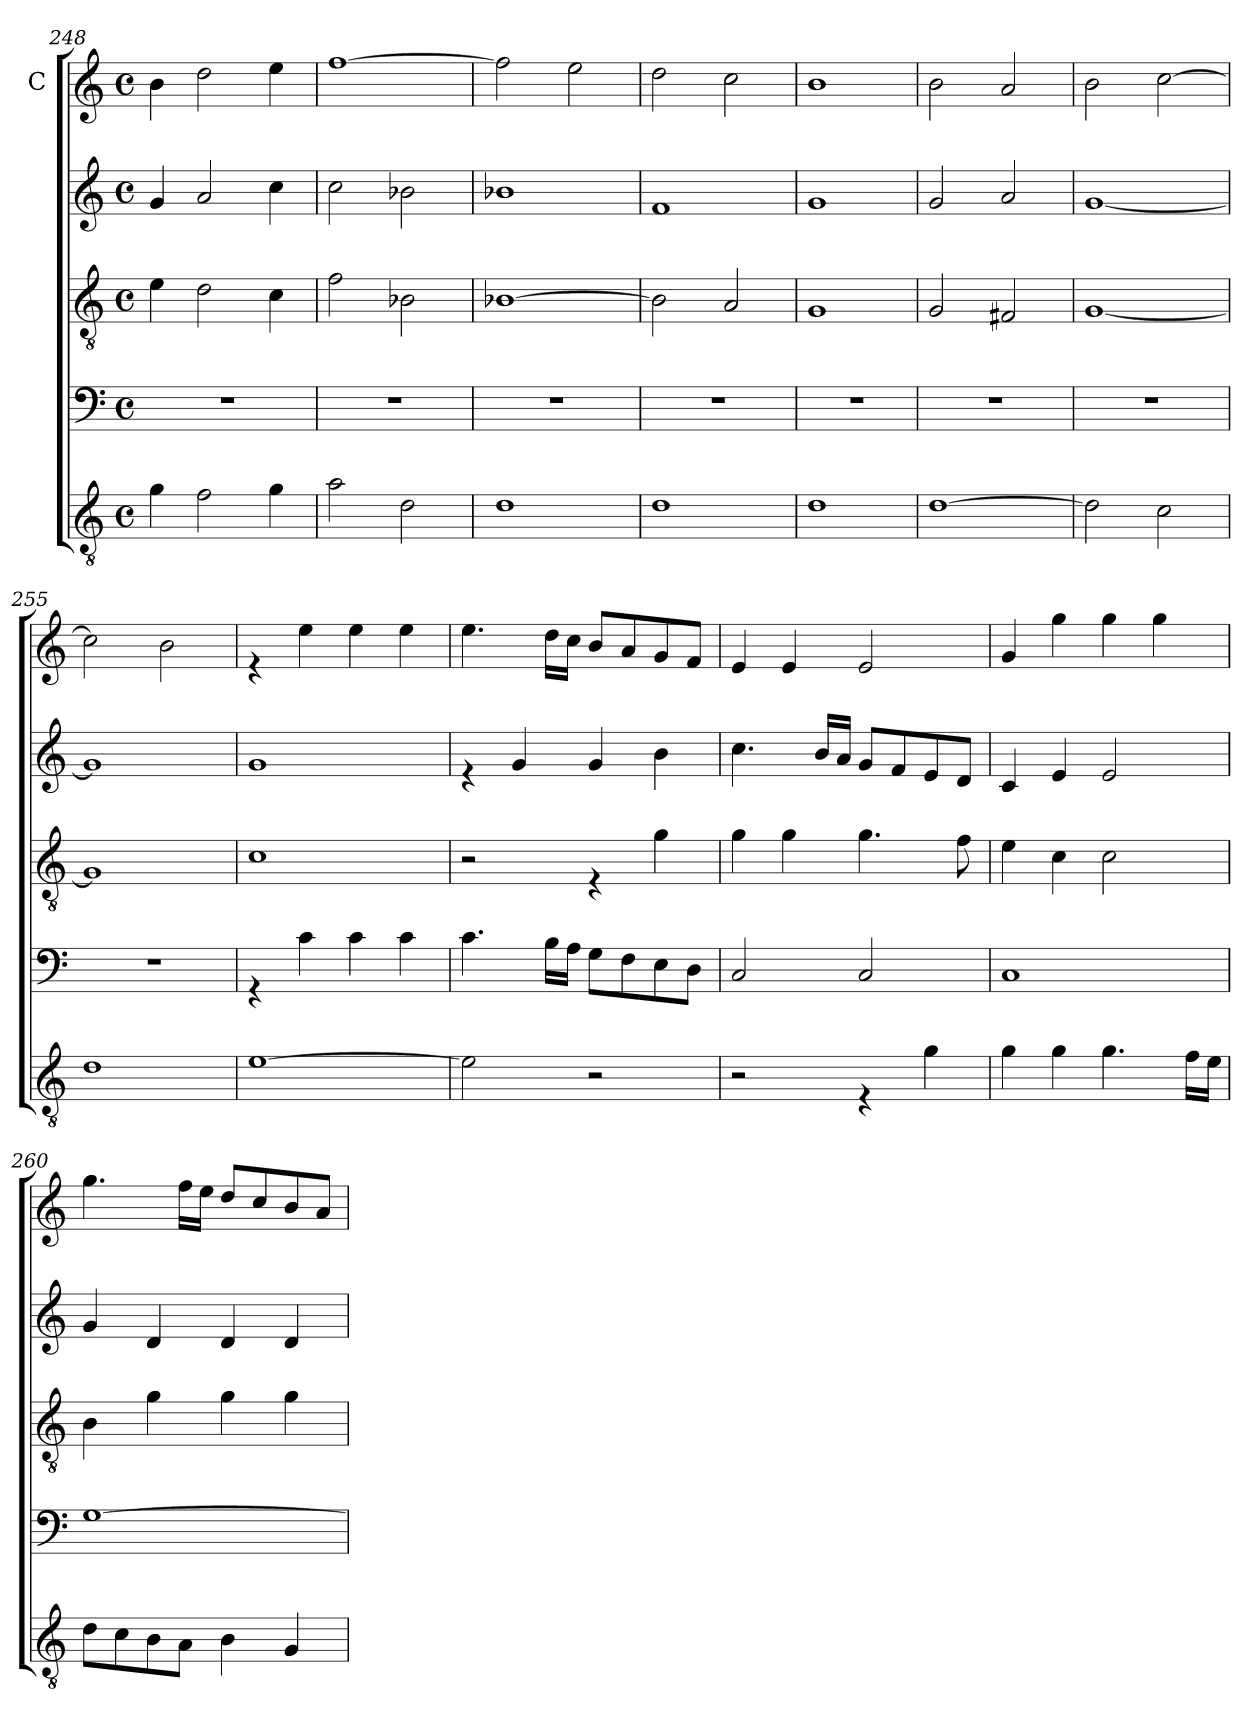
**kern	**kern	**kern	**kern	**kern
*part5	*part4	*part3	*part2	*part1
*staff5	*staff4	*staff3	*staff2	*staff1
*	*	*	*	*I"C
!!LO:LB:g=z
*clefGv2	*clefF4	*clefGv2	*clefG2	*clefG2
*k[]	*k[]	*k[]	*k[]	*k[]
*C:	*C:	*C:	*C:	*C:
*M4/4	*M4/4	*M4/4	*M4/4	*M4/4
*met(c)	*met(c)	*met(c)	*met(c)	*met(c)
=248	=248	=248	=248	=248
4g\	1r	4e\	4g/	4b\
2f\	.	2d\	2a/	2dd\
4g\	.	4c\	4cc\	4ee\
=249	=249	=249	=249	=249
2a\	1r	2f\	2cc\	[>1ff
2d\	.	2B-X\	2b-X\	.
=250	=250	=250	=250	=250
1d	1r	[>1B-X	1b-X	2ff\]
.	.	.	.	2ee\
=251	=251	=251	=251	=251
1d	1r	2B-\]	1f	2dd\
.	.	2A/	.	2cc\
=252	=252	=252	=252	=252
1d	1r	1G	1g	1b
=253	=253	=253	=253	=253
[>1d	1r	2G/	2g/	2b\
.	.	2F#X/	2a/	2a/
=254	=254	=254	=254	=254
2d\]	1r	[<1G	[<1g	2b\
2c\	.	.	.	[>2cc\
=255	=255	=255	=255	=255
1d	1r	1G]	1g]	2cc\]
.	.	.	.	2b\
!!LO:LB:g=z
=256	=256	=256	=256	=256
[>1e	4rGG	1c	1g	4re
.	4c\	.	.	4ee\
.	4c\	.	.	4ee\
.	4c\	.	.	4ee\
=257	=257	=257	=257	=257
2e\]	4.c\	2r	4re	4.ee\
.	.	.	4g/	.
.	16B\LL	.	.	16dd\LL
.	16A\JJ	.	.	16cc\JJ
2r	8G\L	4rE	4g/	8b/L
.	8F\	.	.	8a/
.	8E\	4g\	4b\	8g/
.	8D\J	.	.	8f/J
=258	=258	=258	=258	=258
2r	2C/	4g\	4.cc\	4e/
.	.	4g\	.	4e/
.	.	.	16b/LL	.
.	.	.	16a/JJ	.
4rE	2C/	4.g\	8g/L	2e/
.	.	.	8f/	.
4g\	.	.	8e/	.
.	.	8f\	8d/J	.
=259	=259	=259	=259	=259
4g\	1C	4e\	4c/	4g/
4g\	.	4c\	4e/	4gg\
4.g\	.	2c\	2e/	4gg\
.	.	.	.	4gg\
16f\LL	.	.	.	.
16e\JJ	.	.	.	.
=260	=260	=260	=260	=260
8d\L	[>1G	4B\	4g/	4.gg\
8c\	.	.	.	.
8B\	.	4g\	4d/	.
8A\J	.	.	.	16ff\LL
.	.	.	.	16ee\JJ
4B\	.	4g\	4d/	8dd/L
.	.	.	.	8cc/
4G/	.	4g\	4d/	8b/
.	.	.	.	8a/J
=	=	=	=	=
*-	*-	*-	*-	*-
